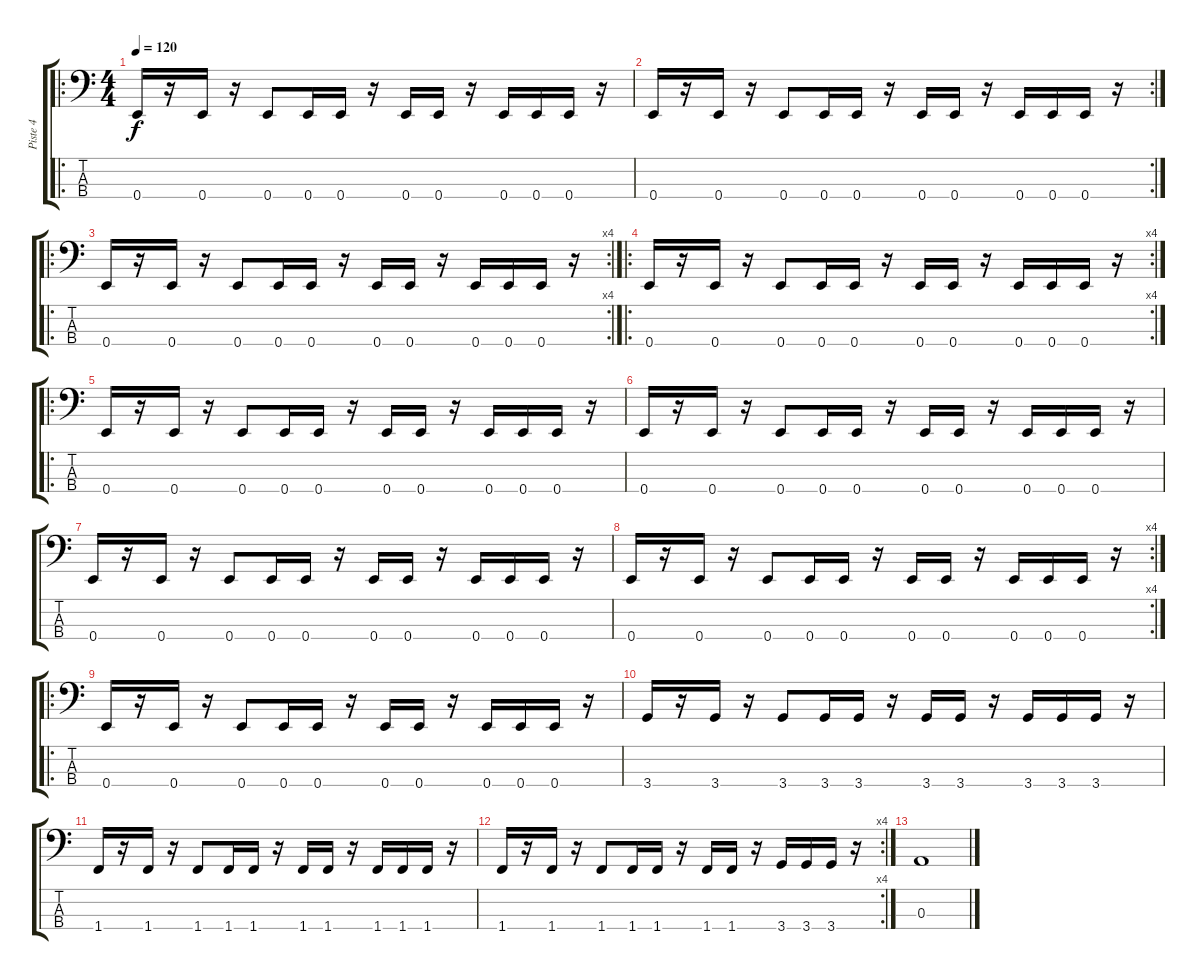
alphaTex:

\track ("Piste 4" "Piste 4") {instrument slapbass1}
\staff {score tabs}
\tuning (G2 D2 A1 E1) {hide}
\ro
\ts (4 4)
\tempo 120
\clef f4
\ks c
0.4.16{dy f} r.16 0.4.16 r.16 0.4.8 0.4.16 0.4.16 r.16 0.4.16 0.4.16 r.16 0.4.16 0.4.16 0.4.16 r.16 |
\rc 2
0.4.16 r.16 0.4.16 r.16 0.4.8 0.4.16 0.4.16 r.16 0.4.16 0.4.16 r.16 0.4.16 0.4.16 0.4.16 r.16 |
\ro
\rc 4
0.4.16 r.16 0.4.16 r.16 0.4.8 0.4.16 0.4.16 r.16 0.4.16 0.4.16 r.16 0.4.16 0.4.16 0.4.16 r.16 |
\ro
\rc 4
0.4.16 r.16 0.4.16 r.16 0.4.8 0.4.16 0.4.16 r.16 0.4.16 0.4.16 r.16 0.4.16 0.4.16 0.4.16 r.16 |
\ro
0.4.16 r.16 0.4.16 r.16 0.4.8 0.4.16 0.4.16 r.16 0.4.16 0.4.16 r.16 0.4.16 0.4.16 0.4.16 r.16 |
0.4.16 r.16 0.4.16 r.16 0.4.8 0.4.16 0.4.16 r.16 0.4.16 0.4.16 r.16 0.4.16 0.4.16 0.4.16 r.16 |
0.4.16 r.16 0.4.16 r.16 0.4.8 0.4.16 0.4.16 r.16 0.4.16 0.4.16 r.16 0.4.16 0.4.16 0.4.16 r.16 |
\rc 4
0.4.16 r.16 0.4.16 r.16 0.4.8 0.4.16 0.4.16 r.16 0.4.16 0.4.16 r.16 0.4.16 0.4.16 0.4.16 r.16 |
\ro
0.4.16 r.16 0.4.16 r.16 0.4.8 0.4.16 0.4.16 r.16 0.4.16 0.4.16 r.16 0.4.16 0.4.16 0.4.16 r.16 |
3.4.16 r.16 3.4.16 r.16 3.4.8 3.4.16 3.4.16 r.16 3.4.16 3.4.16 r.16 3.4.16 3.4.16 3.4.16 r.16 |
1.4.16 r.16 1.4.16 r.16 1.4.8 1.4.16 1.4.16 r.16 1.4.16 1.4.16 r.16 1.4.16 1.4.16 1.4.16 r.16 |
\rc 4
1.4.16 r.16 1.4.16 r.16 1.4.8 1.4.16 1.4.16 r.16 1.4.16 1.4.16 r.16 3.4.16 3.4.16 3.4.16 r.16 |
0.3.1
